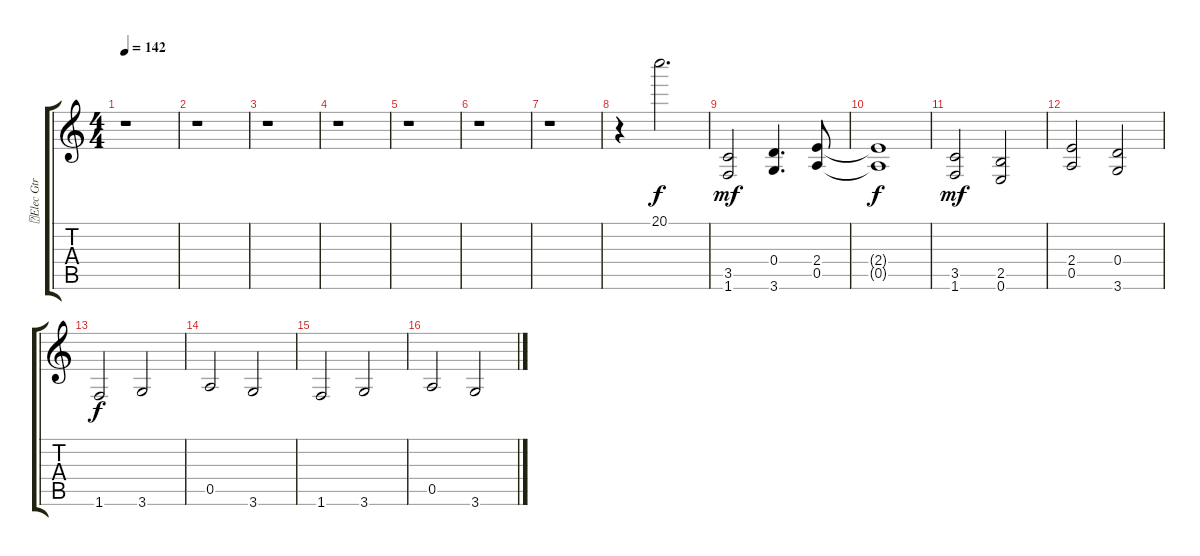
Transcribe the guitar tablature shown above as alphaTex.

\track ("\tElec Gtr 1" "\tElec Gtr ") {instrument overdrivenguitar}
\staff {score tabs}
\tuning (E4 B3 G3 D3 A2 E2) {hide}
\ts (4 4)
\tempo 142
\clef g2
\ks c
r.1{dy f} |
r.1 |
r.1 |
r.1 |
r.1 |
r.1 |
r.1 |
r.4 20.1.2{d volume 7} |
(3.5 1.6).2{dy mf volume 14} (0.4 3.6).4{d} (2.4 0.5).8 |
(2.4{t} 0.5{t}).1{dy f} |
(3.5 1.6).2{dy mf} (2.5 0.6).2 |
(2.4 0.5).2 (0.4 3.6).2 |
1.6.2{dy f} 3.6.2 |
0.5.2 3.6.2 |
1.6.2 3.6.2 |
0.5.2 3.6.2
